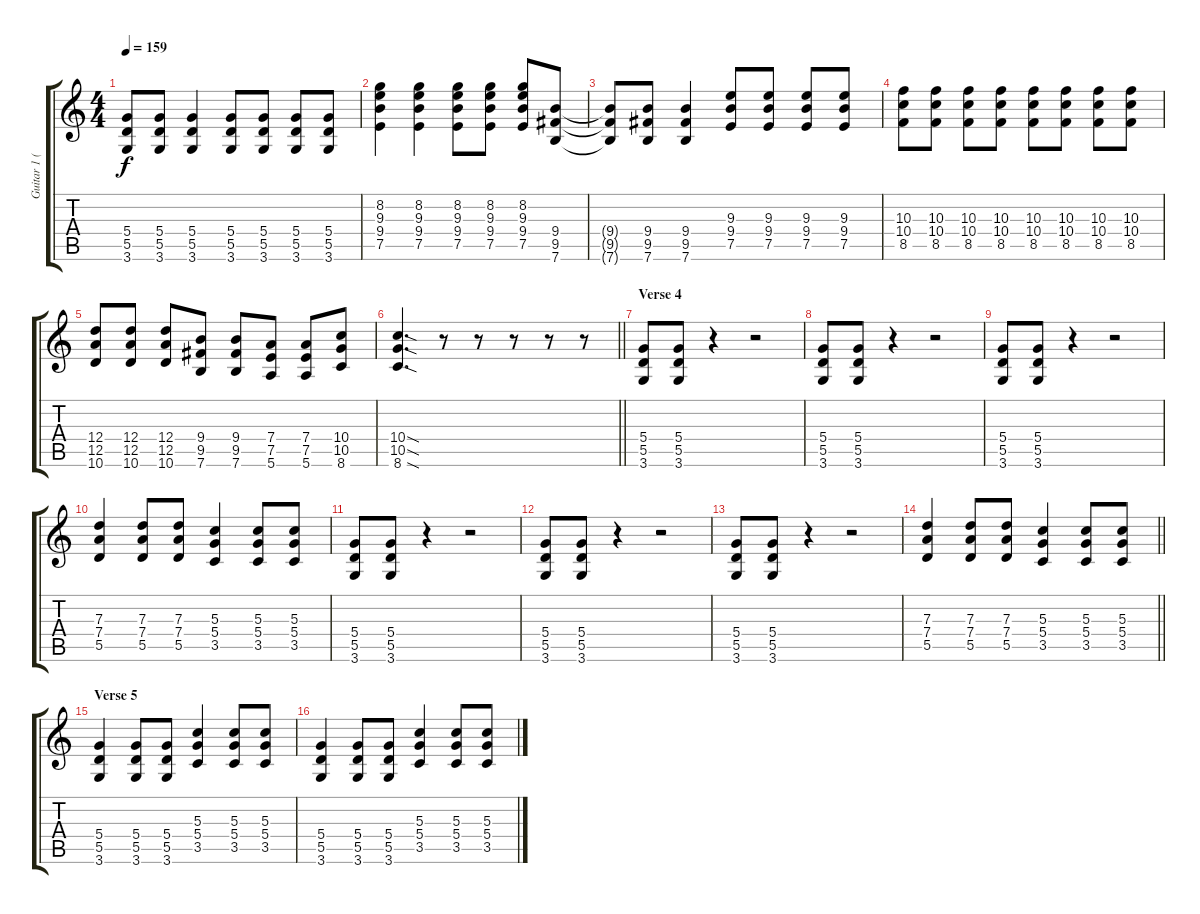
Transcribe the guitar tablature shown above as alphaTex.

\track ("Guitar 1 (Billie Joe Armstrong)" "Guitar 1 (") {instrument distortionguitar}
\staff {score tabs}
\tuning (E4 B3 G3 D3 A2 E2) {hide}
\ts (4 4)
\tempo 159
\clef g2
\ks c
(5.4{t} 5.5{t} 3.6{t}).8{dy f} (5.4 5.5 3.6).8 (5.4 5.5 3.6).4 (5.4 5.5 3.6).8 (5.4 5.5 3.6).8 (5.4 5.5 3.6).8 (5.4 5.5 3.6).8 |
(8.2 9.3 9.4 7.5).4 (8.2 9.3 9.4 7.5).4 (8.2 9.3 9.4 7.5).8 (8.2 9.3 9.4 7.5).8 (8.2 9.3 9.4 7.5).8 (9.4 9.5 7.6).8 |
(9.4{t} 9.5{t} 7.6{t}).8 (9.4 9.5 7.6).8 (9.4 9.5 7.6).4 (9.3 9.4 7.5).8 (9.3 9.4 7.5).8 (9.3 9.4 7.5).8 (9.3 9.4 7.5).8 |
(10.3 10.4 8.5).8 (10.3 10.4 8.5).8 (10.3 10.4 8.5).8 (10.3 10.4 8.5).8 (10.3 10.4 8.5).8 (10.3 10.4 8.5).8 (10.3 10.4 8.5).8 (10.3 10.4 8.5).8 |
(12.4 12.5 10.6).8 (12.4 12.5 10.6).8 (12.4 12.5 10.6).8 (9.4 9.5 7.6).8 (9.4 9.5 7.6).8 (7.4 7.5 5.6).8 (7.4 7.5 5.6).8 (10.4 10.5 8.6).8 |
\barLineRight lightlight
(10.4{sod} 10.5{sod} 8.6{sod}).4{d} r.8 r.8 r.8 r.8 r.8 |
\section ("" "Verse 4")
(5.4 5.5 3.6).8 (5.4 5.5 3.6).8 r.4 r.2 |
(5.4 5.5 3.6).8 (5.4 5.5 3.6).8 r.4 r.2 |
(5.4 5.5 3.6).8 (5.4 5.5 3.6).8 r.4 r.2 |
(7.3 7.4 5.5).4 (7.3 7.4 5.5).8 (7.3 7.4 5.5).8 (5.3 5.4 3.5).4 (5.3 5.4 3.5).8 (5.3 5.4 3.5).8 |
(5.4 5.5 3.6).8 (5.4 5.5 3.6).8 r.4 r.2 |
(5.4 5.5 3.6).8 (5.4 5.5 3.6).8 r.4 r.2 |
(5.4 5.5 3.6).8 (5.4 5.5 3.6).8 r.4 r.2 |
\barLineRight lightlight
(7.3 7.4 5.5).4 (7.3 7.4 5.5).8 (7.3 7.4 5.5).8 (5.3 5.4 3.5).4 (5.3 5.4 3.5).8 (5.3 5.4 3.5).8 |
\section ("" "Verse 5")
(5.4 5.5 3.6).4 (5.4 5.5 3.6).8 (5.4 5.5 3.6).8 (5.3 5.4 3.5).4 (5.3 5.4 3.5).8 (5.3 5.4 3.5).8 |
(5.4 5.5 3.6).4 (5.4 5.5 3.6).8 (5.4 5.5 3.6).8 (5.3 5.4 3.5).4 (5.3 5.4 3.5).8 (5.3 5.4 3.5).8
